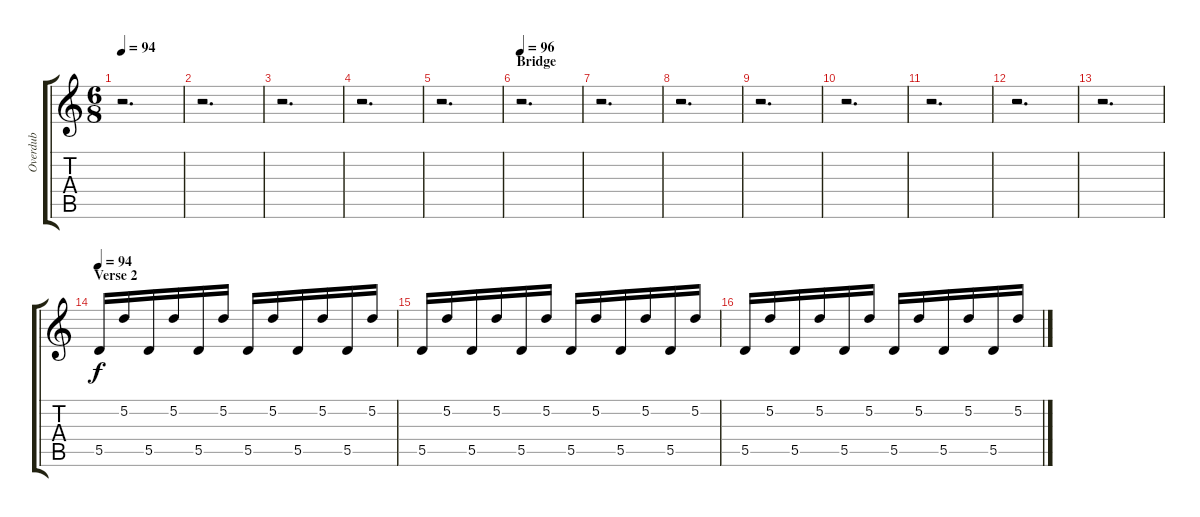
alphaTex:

\track ("Overdub" "Overdub") {instrument distortionguitar}
\staff {score tabs}
\tuning (E4 A3 F3 D3 A2 D2) {hide}
\ts (6 8)
\tempo 94
\clef g2
\ks c
r.2{d dy f} |
r.2{d} |
r.2{d} |
r.2{d} |
r.2{d} |
\section ("" "Bridge")
\tempo 96
r.2{d} |
r.2{d} |
r.2{d} |
r.2{d} |
r.2{d} |
r.2{d} |
r.2{d} |
r.2{d} |
\section ("" "Verse 2")
\tempo 94
5.5.16 5.2.16 5.5.16 5.2.16 5.5.16 5.2.16 5.5.16 5.2.16 5.5.16 5.2.16 5.5.16 5.2.16 |
5.5.16 5.2.16 5.5.16 5.2.16 5.5.16 5.2.16 5.5.16 5.2.16 5.5.16 5.2.16 5.5.16 5.2.16 |
5.5.16 5.2.16 5.5.16 5.2.16 5.5.16 5.2.16 5.5.16 5.2.16 5.5.16 5.2.16 5.5.16 5.2.16
